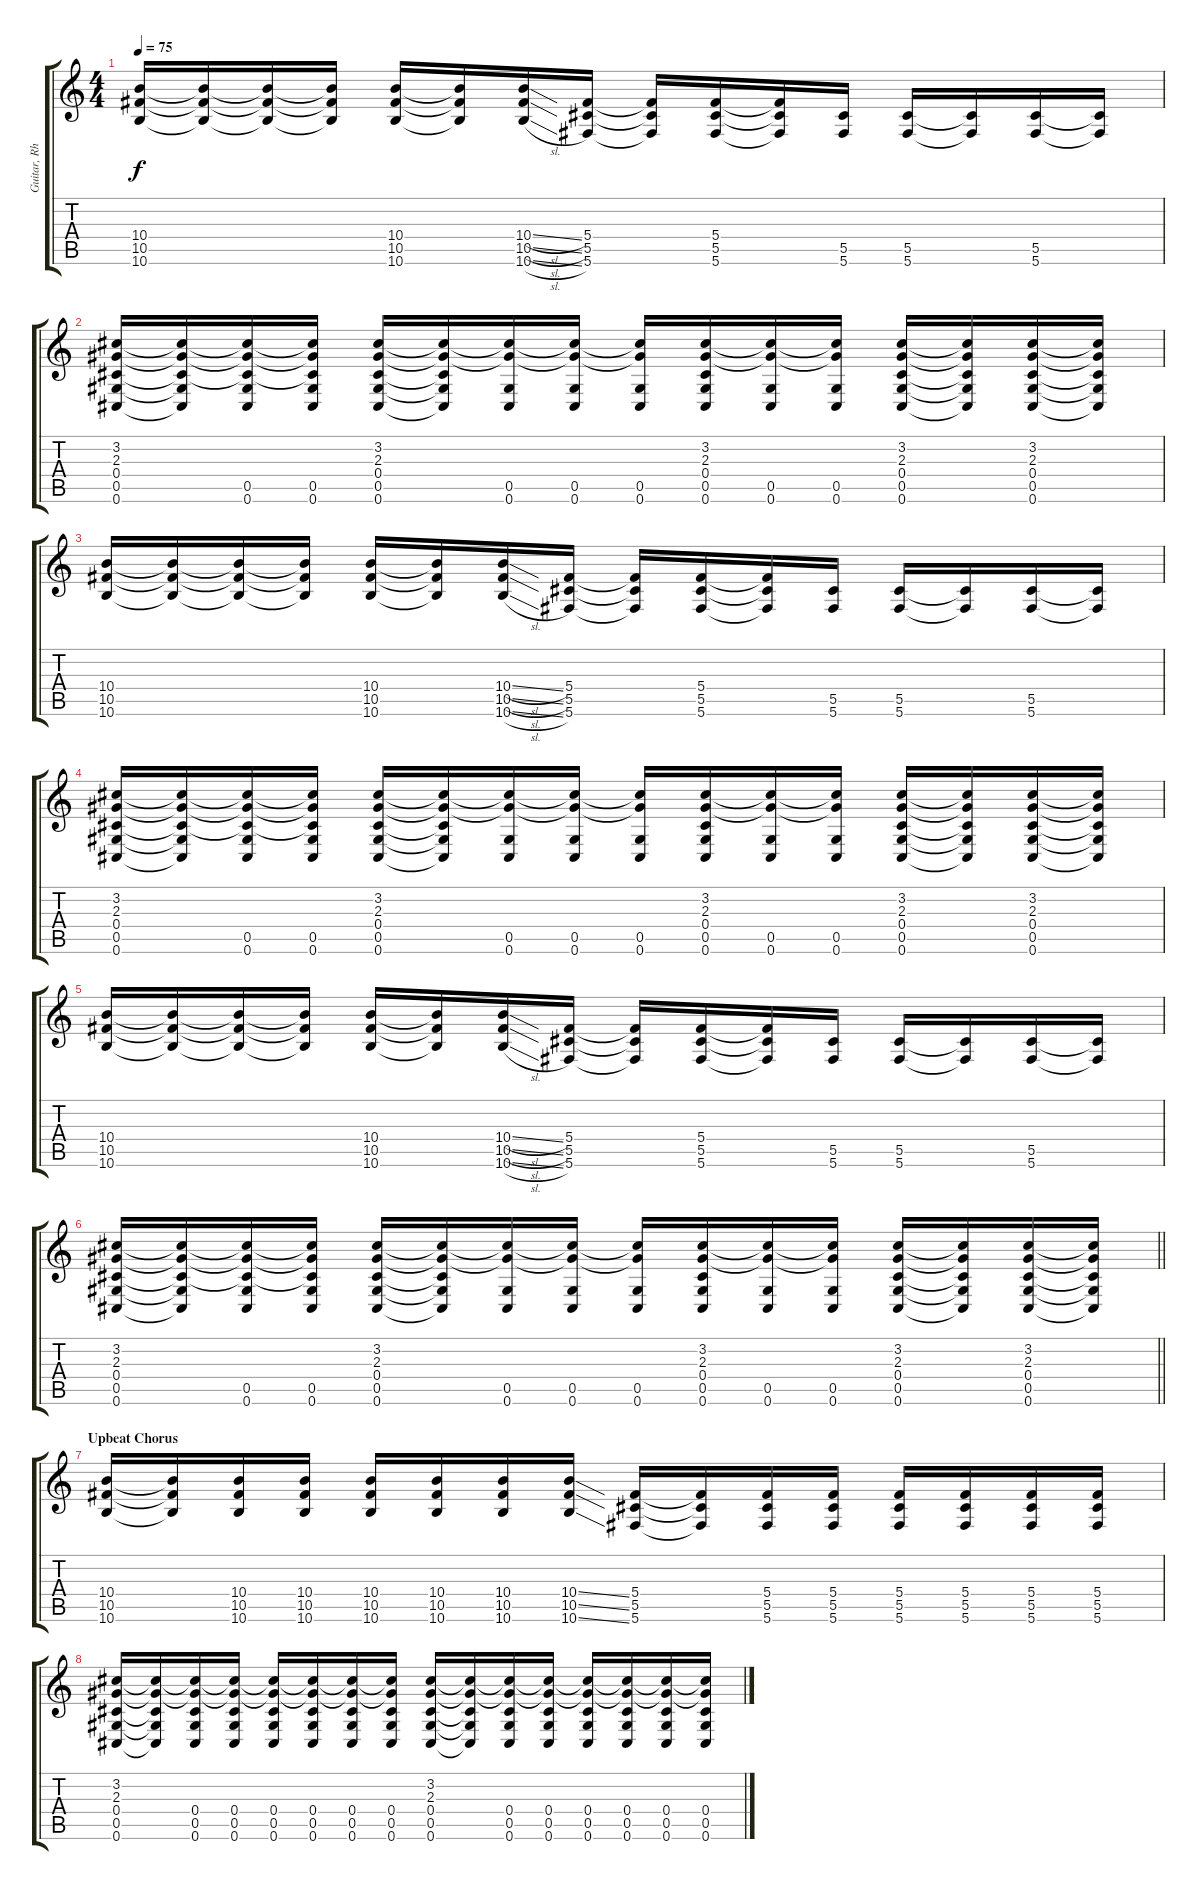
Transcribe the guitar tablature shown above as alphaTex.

\track ("Guitar, Rhythm" "Guitar, Rh") {instrument overdrivenguitar}
\staff {score tabs}
\tuning (Eb4 Bb3 Gb3 Db3 Ab2 Db2) {hide}
\ts (4 4)
\tempo 75
\clef g2
\ks c
(10.4 10.5 10.6).16{dy f} (10.4{t} 10.5{t} 10.6{t}).16 (10.4{t} 10.5{t} 10.6{t}).16 (10.4{t} 10.5{t} 10.6{t}).16 (10.4 10.5 10.6).16 (10.4{t} 10.5{t} 10.6{t}).16 (10.4{sl} 10.5{sl} 10.6{sl}).16 (5.4 5.5 5.6).16 (5.4{t} 5.5{t} 5.6{t}).16 (5.4 5.5 5.6).16 (5.4{t} 5.5{t} 5.6{t}).16 (5.5 5.6).16 (5.5 5.6).16 (5.5{t} 5.6{t}).16 (5.5 5.6).16 (5.5{t} 5.6{t}).16 |
(3.2 2.3 0.4 0.5 0.6).16 (3.2{t} 2.3{t} 0.4{t} 0.5{t} 0.6{t}).16 (3.2{t} 2.3{t} 0.4{t} 0.5 0.6).16 (3.2{t} 2.3{t} 0.4{t} 0.5 0.6).16 (3.2 2.3 0.4 0.5 0.6).16 (3.2{t} 2.3{t} 0.4{t} 0.5{t} 0.6{t}).16 (3.2{t} 2.3{t} 0.5 0.6).16 (3.2{t} 2.3{t} 0.5 0.6).16 (3.2{t} 2.3{t} 0.5 0.6).16 (3.2 2.3 0.4 0.5 0.6).16 (3.2{t} 2.3{t} 0.5 0.6).16 (3.2{t} 2.3{t} 0.5 0.6).16 (3.2 2.3 0.4 0.5 0.6).16 (3.2{t} 2.3{t} 0.4{t} 0.5{t} 0.6{t}).16 (3.2 2.3 0.4 0.5 0.6).16 (3.2{t} 2.3{t} 0.4{t} 0.5{t} 0.6{t}).16 |
(10.4 10.5 10.6).16 (10.4{t} 10.5{t} 10.6{t}).16 (10.4{t} 10.5{t} 10.6{t}).16 (10.4{t} 10.5{t} 10.6{t}).16 (10.4 10.5 10.6).16 (10.4{t} 10.5{t} 10.6{t}).16 (10.4{sl} 10.5{sl} 10.6{sl}).16 (5.4 5.5 5.6).16 (5.4{t} 5.5{t} 5.6{t}).16 (5.4 5.5 5.6).16 (5.4{t} 5.5{t} 5.6{t}).16 (5.5 5.6).16 (5.5 5.6).16 (5.5{t} 5.6{t}).16 (5.5 5.6).16 (5.5{t} 5.6{t}).16 |
(3.2 2.3 0.4 0.5 0.6).16 (3.2{t} 2.3{t} 0.4{t} 0.5{t} 0.6{t}).16 (3.2{t} 2.3{t} 0.4{t} 0.5 0.6).16 (3.2{t} 2.3{t} 0.4{t} 0.5 0.6).16 (3.2 2.3 0.4 0.5 0.6).16 (3.2{t} 2.3{t} 0.4{t} 0.5{t} 0.6{t}).16 (3.2{t} 2.3{t} 0.5 0.6).16 (3.2{t} 2.3{t} 0.5 0.6).16 (3.2{t} 2.3{t} 0.5 0.6).16 (3.2 2.3 0.4 0.5 0.6).16 (3.2{t} 2.3{t} 0.5 0.6).16 (3.2{t} 2.3{t} 0.5 0.6).16 (3.2 2.3 0.4 0.5 0.6).16 (3.2{t} 2.3{t} 0.4{t} 0.5{t} 0.6{t}).16 (3.2 2.3 0.4 0.5 0.6).16 (3.2{t} 2.3{t} 0.4{t} 0.5{t} 0.6{t}).16 |
(10.4 10.5 10.6).16 (10.4{t} 10.5{t} 10.6{t}).16 (10.4{t} 10.5{t} 10.6{t}).16 (10.4{t} 10.5{t} 10.6{t}).16 (10.4 10.5 10.6).16 (10.4{t} 10.5{t} 10.6{t}).16 (10.4{sl} 10.5{sl} 10.6{sl}).16 (5.4 5.5 5.6).16 (5.4{t} 5.5{t} 5.6{t}).16 (5.4 5.5 5.6).16 (5.4{t} 5.5{t} 5.6{t}).16 (5.5 5.6).16 (5.5 5.6).16 (5.5{t} 5.6{t}).16 (5.5 5.6).16 (5.5{t} 5.6{t}).16 |
\barLineRight lightlight
(3.2 2.3 0.4 0.5 0.6).16 (3.2{t} 2.3{t} 0.4{t} 0.5{t} 0.6{t}).16 (3.2{t} 2.3{t} 0.4{t} 0.5 0.6).16 (3.2{t} 2.3{t} 0.4{t} 0.5 0.6).16 (3.2 2.3 0.4 0.5 0.6).16 (3.2{t} 2.3{t} 0.4{t} 0.5{t} 0.6{t}).16 (3.2{t} 2.3{t} 0.5 0.6).16 (3.2{t} 2.3{t} 0.5 0.6).16 (3.2{t} 2.3{t} 0.5 0.6).16 (3.2 2.3 0.4 0.5 0.6).16 (3.2{t} 2.3{t} 0.5 0.6).16 (3.2{t} 2.3{t} 0.5 0.6).16 (3.2 2.3 0.4 0.5 0.6).16 (3.2{t} 2.3{t} 0.4{t} 0.5{t} 0.6{t}).16 (3.2 2.3 0.4 0.5 0.6).16 (3.2{t} 2.3{t} 0.4{t} 0.5{t} 0.6{t}).16 |
\section ("" "Upbeat Chorus")
(10.4 10.5 10.6).16 (10.4{t} 10.5{t} 10.6{t}).16 (10.4 10.5 10.6).16 (10.4 10.5 10.6).16 (10.4 10.5 10.6).16 (10.4 10.5 10.6).16 (10.4 10.5 10.6).16 (10.4{ss} 10.5{ss} 10.6{ss}).16 (5.4 5.5 5.6).16 (5.4{t} 5.5{t} 5.6{t}).16 (5.4 5.5 5.6).16 (5.4 5.5 5.6).16 (5.4 5.5 5.6).16 (5.4 5.5 5.6).16 (5.4 5.5 5.6).16 (5.4 5.5 5.6).16 |
(3.2 2.3 0.4 0.5 0.6).16 (3.2{t} 2.3{t} 0.4{t} 0.5{t} 0.6{t}).16 (3.2{t} 2.3{t} 0.4 0.5 0.6).16 (3.2{t} 2.3{t} 0.4 0.5 0.6).16 (3.2{t} 2.3{t} 0.4 0.5 0.6).16 (3.2{t} 2.3{t} 0.4 0.5 0.6).16 (3.2{t} 2.3{t} 0.4 0.5 0.6).16 (3.2{t} 2.3{t} 0.4 0.5 0.6).16 (3.2 2.3 0.4 0.5 0.6).16 (3.2{t} 2.3{t} 0.4{t} 0.5{t} 0.6{t}).16 (3.2{t} 2.3{t} 0.4 0.5 0.6).16 (3.2{t} 2.3{t} 0.4 0.5 0.6).16 (3.2{t} 2.3{t} 0.4 0.5 0.6).16 (3.2{t} 2.3{t} 0.4 0.5 0.6).16 (3.2{t} 2.3{t} 0.4 0.5 0.6).16 (3.2{t} 2.3{t} 0.4 0.5 0.6).16
